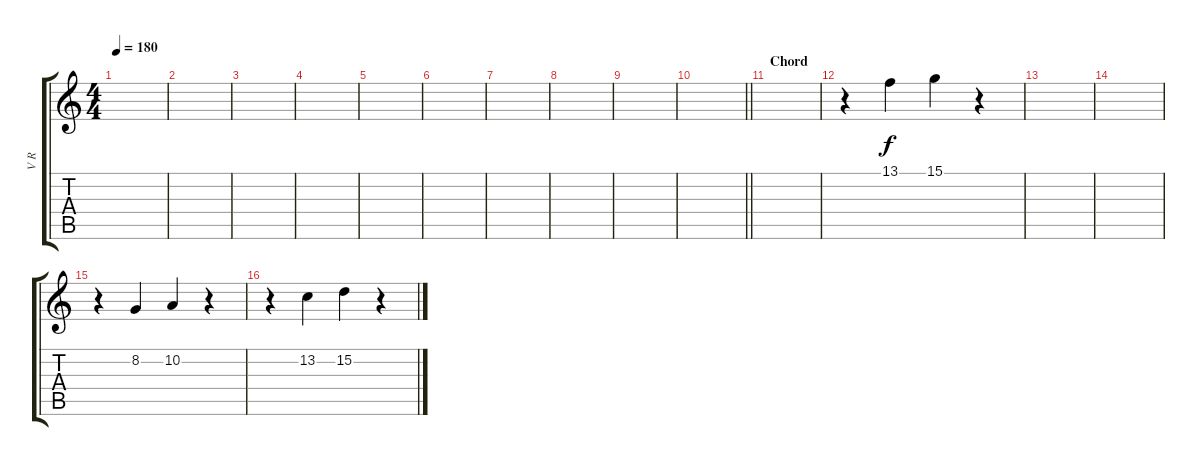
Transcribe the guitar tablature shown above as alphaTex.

\track ("V R" "V R") {instrument stringensemble1}
\staff {score tabs}
\tuning (E4 B3 G3 D3 A2 D2) {hide}
\ts (4 4)
\tempo 180
\clef g2
\ks c
|
|
|
|
|
|
|
|
|
\barLineRight lightlight
|
\section ("" "Chord")
|
r.4 13.1.4 15.1.4 r.4 |
|
|
r.4 8.2.4 10.2.4 r.4 |
r.4 13.2.4 15.2.4 r.4
